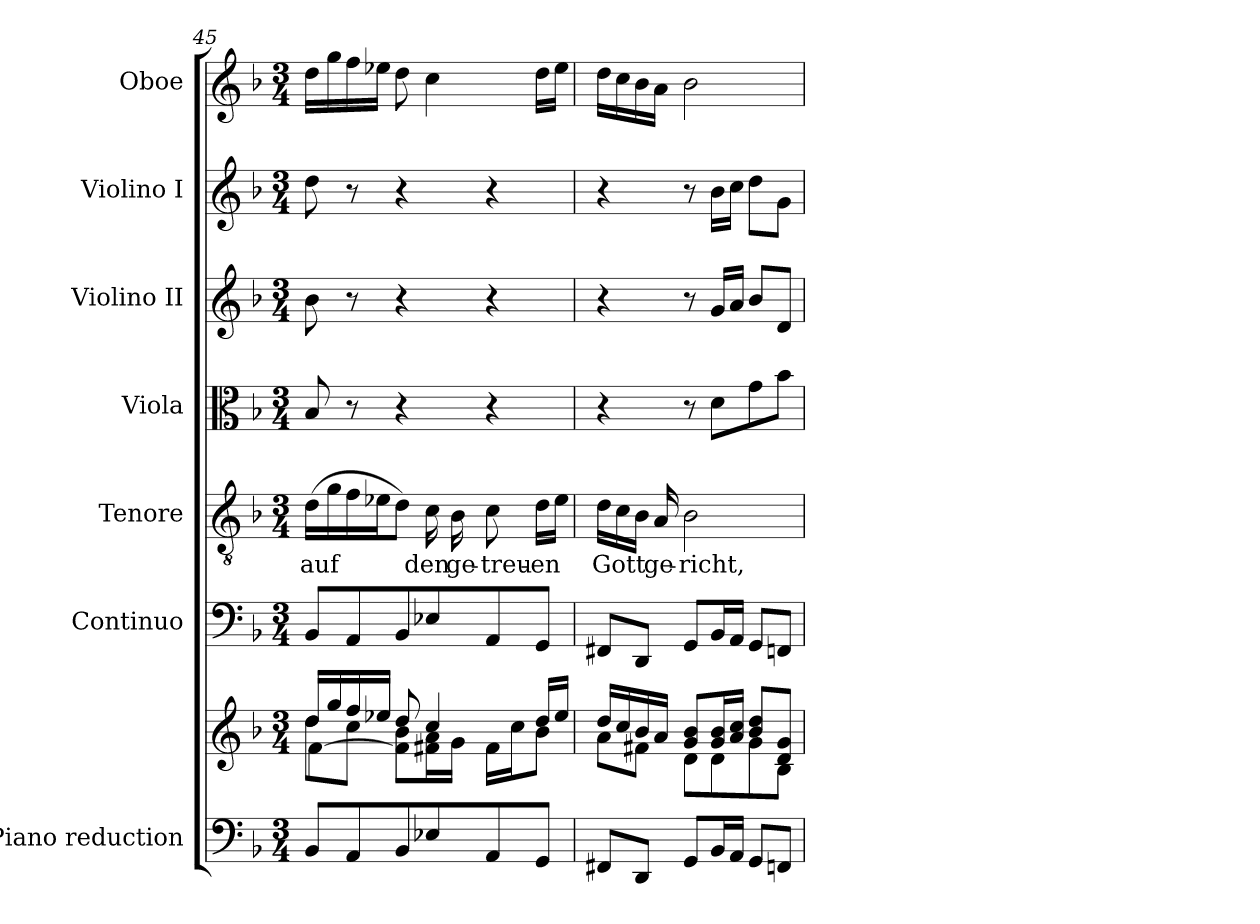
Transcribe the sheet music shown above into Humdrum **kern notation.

**kern	**kern	**kern	**kern	**text	**kern	**kern	**kern	**kern
*part7	*part7	*part6	*part5	*part5	*part4	*part3	*part2	*part1
*staff8	*staff7	*staff6	*staff5	*staff5	*staff4	*staff3	*staff2	*staff1
*I"Piano reduction	*	*I"Continuo	*I"Tenore	*	*I"Viola	*I"Violino II	*I"Violino I	*I"Oboe
*I'Pno	*	*	*	*	*I'Vla	*I'Vln	*I'Vln	*I'Ob
*clefF4	*clefG2	*clefF4	*clefGv2	*	*clefC3	*clefG2	*clefG2	*clefG2
*k[b-]	*k[b-]	*k[b-]	*k[b-]	*	*k[b-]	*k[b-]	*k[b-]	*k[b-]
*M3/4	*M3/4	*M3/4	*M3/4	*	*M3/4	*M3/4	*M3/4	*M3/4
=45	=45	=45	=45	=45	=45	=45	=45	=45
*	*^	*	*	*	*	*	*	*
*	*	*^	*	*	*	*	*	*	*
!	!	!	!	!	!	!LO:LY:b	!	!	!	!
8BB-/L	16dd/LL	8dd\L	[4f\	8BB-/L	(16d\LL	auf	8B-/	8b-\	8dd\	16dd\LL
.	16gg/	.	.	.	16g\	.	.	.	.	16gg\
8AA/	16ff/	8cc\J	.	8AA/	16f\	.	8r	8r	8r	16ff\
.	16ee-X/JJ	.	.	.	16e-X\J	.	.	.	.	16ee-X\JJ
8BB-/	8dd/	8f\] 8b-\L	2ryy	8BB-/	8d\J)	.	4r	4r	4r	8dd\
!	!	!	!	!	!	!LO:LY:b	!	!	!	!
8E-X/	4cc/	16f#X\ 16a\L	.	8E-X/	16c\	den	.	.	.	4cc\
!	!	!	!	!	!	!LO:LY:b	!	!	!	!
.	.	16g\JJ	.	.	16B-\	ge-	.	.	.	.
!	!	!	!	!	!	!LO:LY:b	!	!	!	!
8AA/	.	16f#\LL	.	8AA/	8c\	-treu-	4r	4r	4r	.
.	.	16cc\J	.	.	.	.	.	.	.	.
!	!	!	!	!	!	!LO:LY:b	!	!	!	!
8GG/J	16dd/LL	8b-\J	.	8GG/J	16d\LL	-en	.	.	.	16dd\LL
.	16ee-/JJ	.	.	.	16e-\JJ	.	.	.	.	16ee-\JJ
*	*	*v	*v	*	*	*	*	*	*	*
=46	=46	=46	=46	=46	=46	=46	=46	=46	=46
!	!	!	!	!	!LO:LY:b	!	!	!	!
8FF#X/L	16dd/LL	8a\L	8FF#X/L	16d\LL	Gott	4r	4r	4r	16dd\LL
.	16cc/	.	.	16c\	.	.	.	.	16cc\
8DD/J	16b-/	8f#X\J	8DD/J	16B-\JJ	.	.	.	.	16b-\
!	!	!	!	!	!LO:LY:b	!	!	!	!
.	16a/JJ	.	.	16A/	ge-	.	.	.	16a\JJ
!	!	!	!	!	!LO:LY:b	!	!	!	!
8GG/L	8g/ 8b-/L	8d\L	8GG/L	2B-\	-richt,	8r	8r	8r	2b-\
16BB-/L	16g/ 16b-/L	8d\	16BB-/L	.	.	8d\L	16g/LL	16b-\LL	.
16AA/JJ	16a/ 16cc/JJ	.	16AA/JJ	.	.	.	16a/JJ	16cc\JJ	.
8GG/L	8b-/ 8dd/L	8g\	8GG/L	.	.	8g\	8b-/L	8dd\L	.
8FFn/J	8d/ 8g/J	8B-\J	8FFn/J	.	.	8b-\J	8d/J	8g\J	.
*	*v	*v	*	*	*	*	*	*	*
=	=	=	=	=	=	=	=	=
*-	*-	*-	*-	*-	*-	*-	*-	*-
